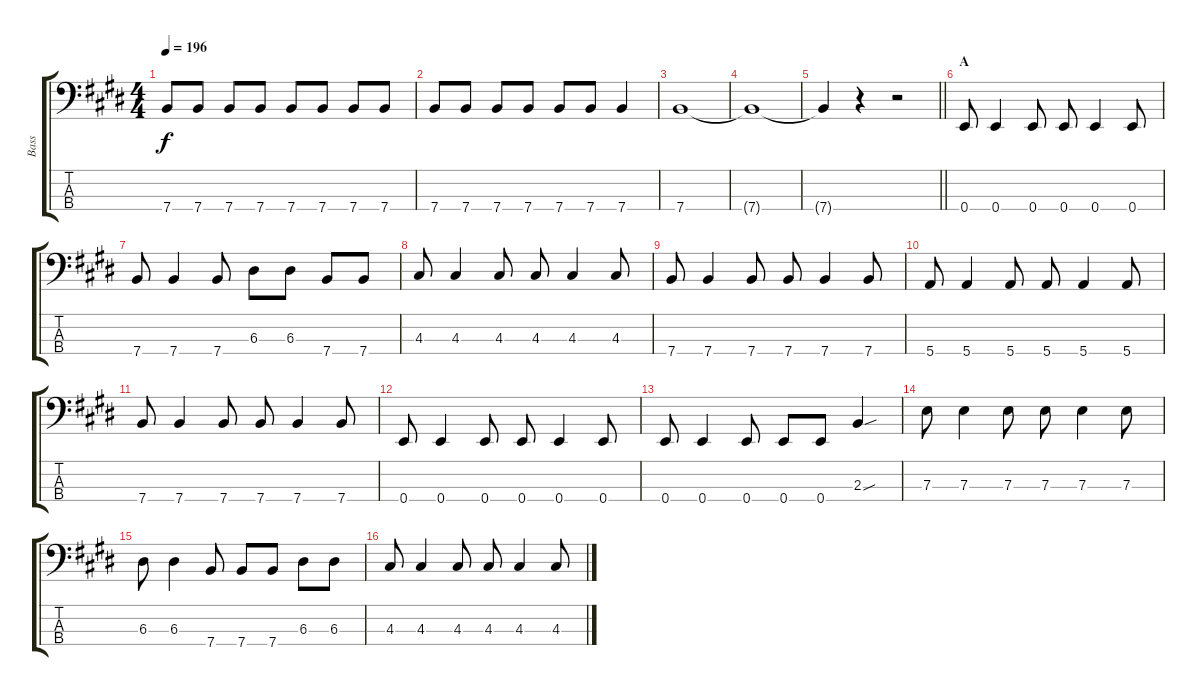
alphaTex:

\track ("Bass" "Bass") {instrument electricbassfinger}
\staff {score tabs}
\tuning (G2 D2 A1 E1) {hide}
\ts (4 4)
\tempo 196
\clef f4
\ks e
7.4.8{dy f} 7.4.8 7.4.8 7.4.8 7.4.8 7.4.8 7.4.8 7.4.8 |
7.4.8 7.4.8 7.4.8 7.4.8 7.4.8 7.4.8 7.4.4 |
7.4.1 |
7.4{t}.1 |
\barLineRight lightlight
7.4{t}.4 r.4 r.2 |
\section ("" "A")
0.4.8 0.4.4 0.4.8 0.4.8 0.4.4 0.4.8 |
7.4.8 7.4.4 7.4.8 6.3.8 6.3.8 7.4.8 7.4.8 |
4.3.8 4.3.4 4.3.8 4.3.8 4.3.4 4.3.8 |
7.4.8 7.4.4 7.4.8 7.4.8 7.4.4 7.4.8 |
5.4.8 5.4.4 5.4.8 5.4.8 5.4.4 5.4.8 |
7.4.8 7.4.4 7.4.8 7.4.8 7.4.4 7.4.8 |
0.4.8 0.4.4 0.4.8 0.4.8 0.4.4 0.4.8 |
0.4.8 0.4.4 0.4.8 0.4.8 0.4.8 2.3{sou}.4 |
7.3.8 7.3.4 7.3.8 7.3.8 7.3.4 7.3.8 |
6.3.8 6.3.4 7.4.8 7.4.8 7.4.8 6.3.8 6.3.8 |
4.3.8 4.3.4 4.3.8 4.3.8 4.3.4 4.3.8
